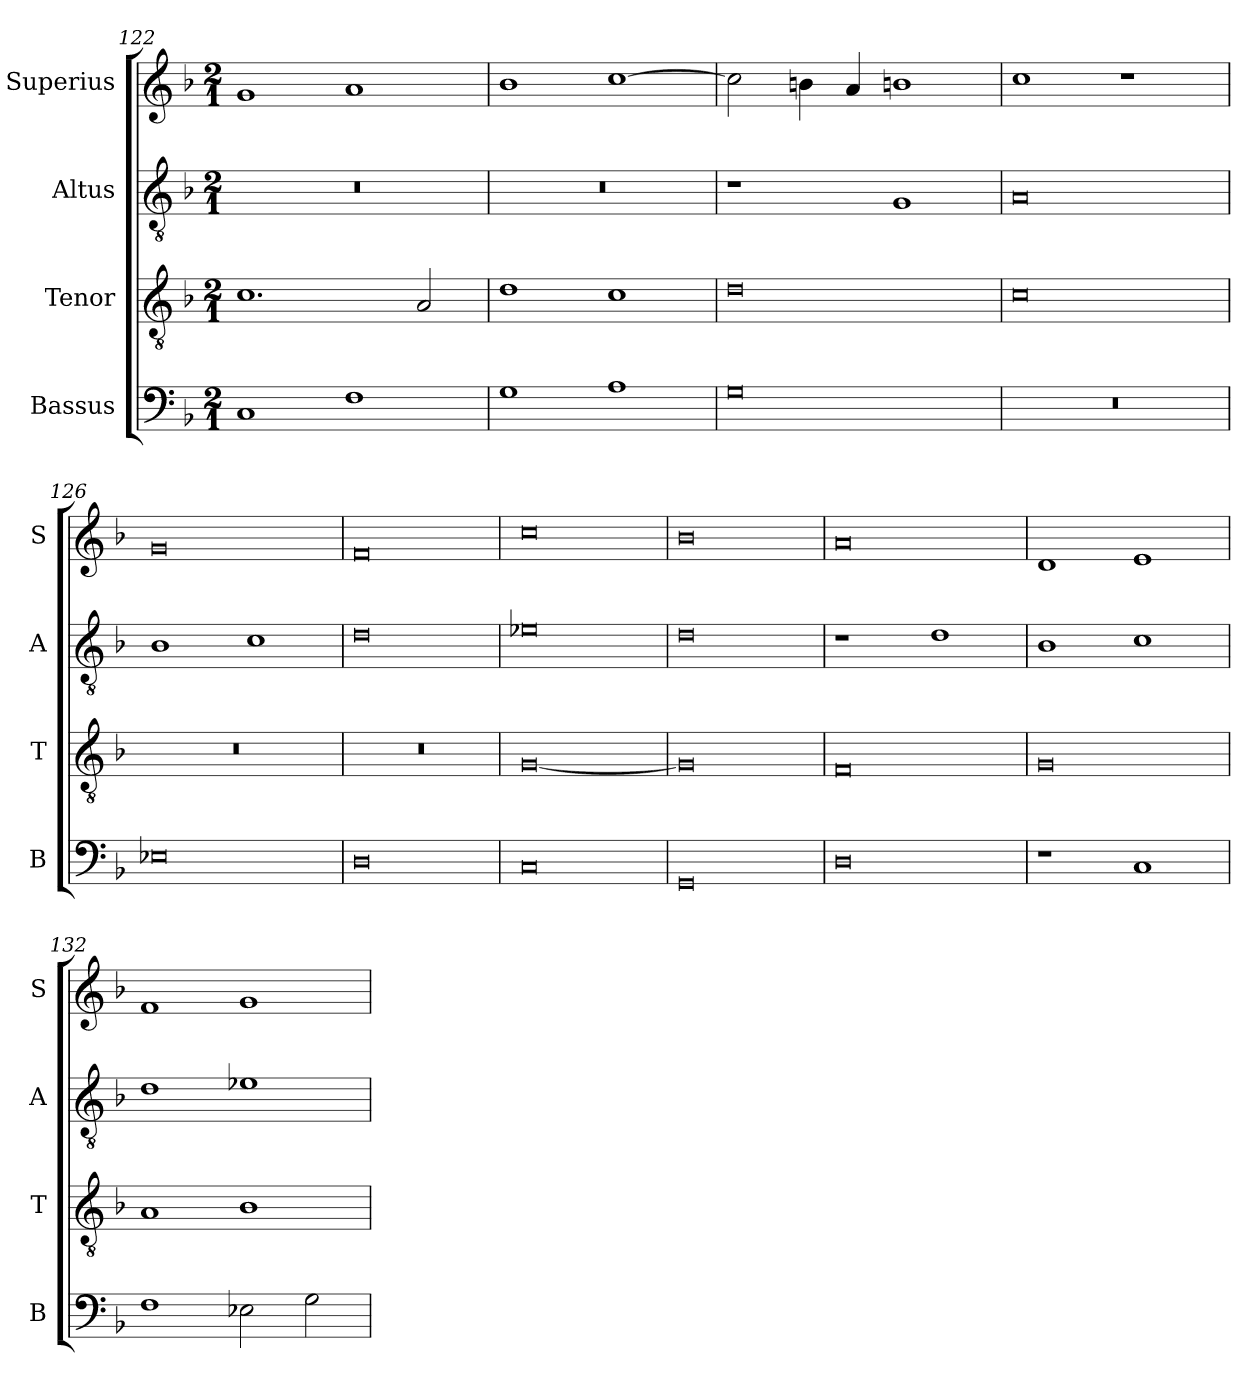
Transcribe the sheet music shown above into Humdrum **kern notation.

**kern	**kern	**kern	**kern
*part4	*part3	*part2	*part1
*staff4	*staff3	*staff2	*staff1
*I"Bassus	*I"Tenor	*I"Altus	*I"Superius
*I'B	*I'T	*I'A	*I'S
*clefF4	*clefGv2	*clefGv2	*clefG2
*k[b-]	*k[b-]	*k[b-]	*k[b-]
*M2/1	*M2/1	*M2/1	*M2/1
=122	=122	=122	=122
1C	1.c	0r	1g
1F	.	.	1a
.	2A/	.	.
=123	=123	=123	=123
1G	1d	0r	1b-
1A	1c	.	[1cc
=124	=124	=124	=124
0G	0d	1r	2cc\]
.	.	.	4bn\
.	.	.	4a/
.	.	1G	1bn
=125	=125	=125	=125
0r	0c	0A	1cc
.	.	.	1r
=126	=126	=126	=126
0E-X	0r	1B-	0g
.	.	1c	.
=127	=127	=127	=127
0D	0r	0d	0f
=128	=128	=128	=128
0C	[0G	0e-X	0cc
=129	=129	=129	=129
0GG	0G]	0d	0b-
=130	=130	=130	=130
0D	0F	1r	0a
.	.	1d	.
=131	=131	=131	=131
1r	0G	1B-	1d
1C	.	1c	1e
=132	=132	=132	=132
1F	1A	1d	1f
2E-X\	1B-	1e-X	1g
2G\	.	.	.
=	=	=	=
*-	*-	*-	*-
